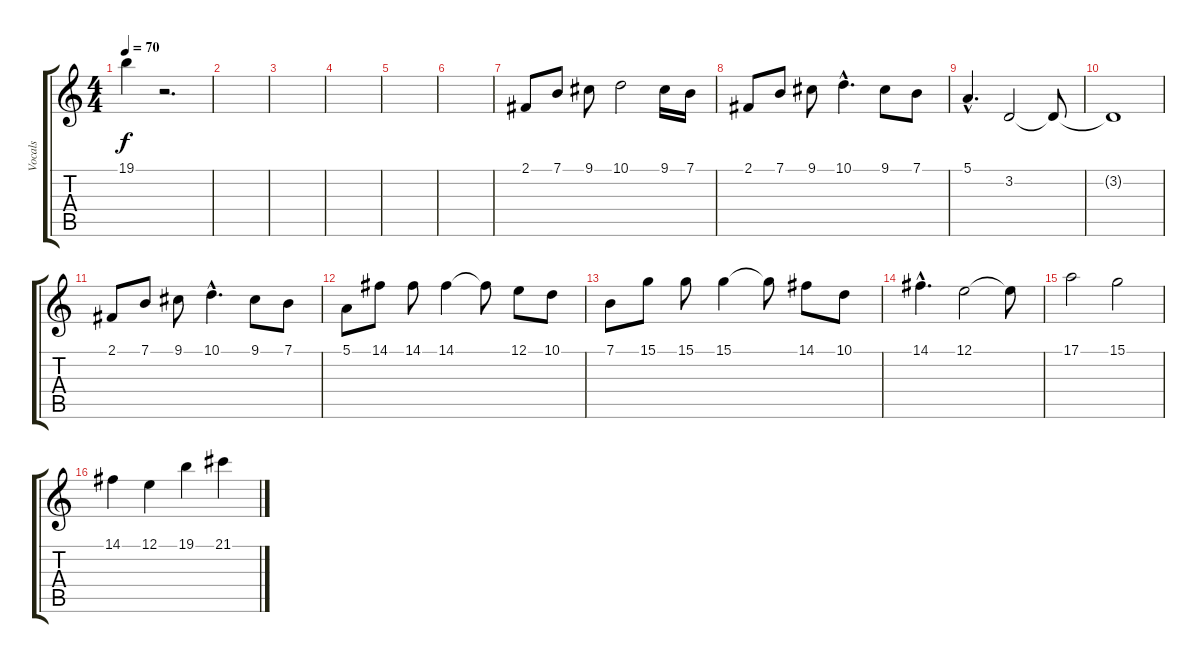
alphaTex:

\track ("Vocals" "Vocals") {instrument synthvoice}
\staff {score tabs}
\tuning (E4 B3 G3 D3 A2 E2) {hide}
\ts (4 4)
\tempo 70
\clef g2
\ks c
19.1{t}.4{dy f} r.2{d} |
|
|
|
|
|
2.1.8 7.1.8 9.1.8 10.1.2 9.1.16 7.1.16 |
2.1.8 7.1.8 9.1.8 10.1{hac}.4{d} 9.1.8 7.1.8 |
5.1{hac}.4{d} 3.2.2 3.2{t}.8 |
3.2{t}.1 |
2.1.8 7.1.8 9.1.8 10.1{hac}.4{d} 9.1.8 7.1.8 |
5.1.8 14.1.8 14.1.8 14.1.4 14.1{t}.8 12.1.8 10.1.8 |
7.1.8 15.1.8 15.1.8 15.1.4 15.1{t}.8 14.1.8 10.1.8 |
14.1{hac}.4{d} 12.1.2 12.1{t}.8 |
17.1.2 15.1.2 |
14.1.4 12.1.4 19.1.4 21.1.4
